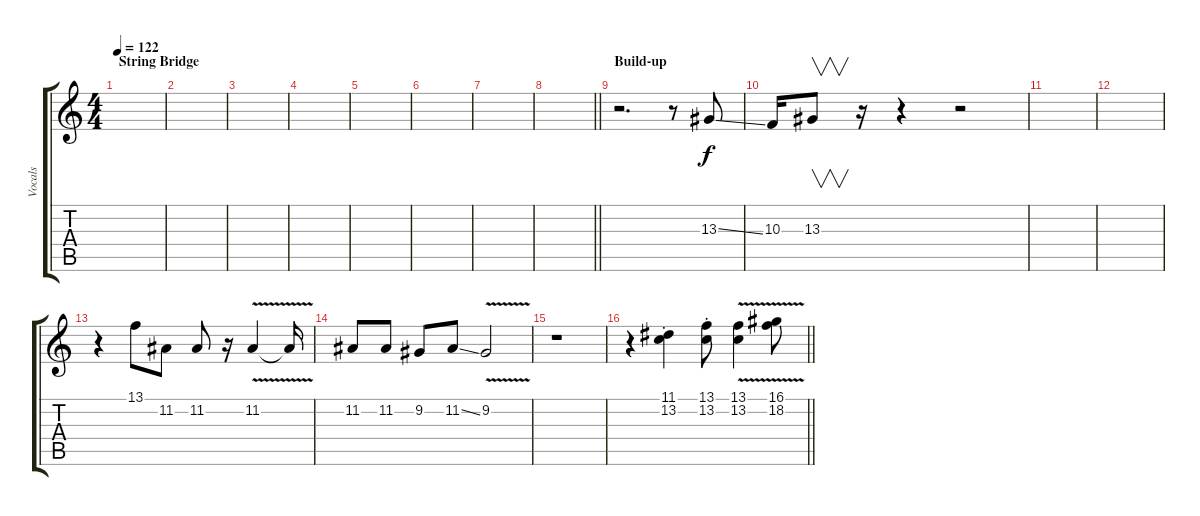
\track ("Vocals" "Vocals") {instrument lead8bassandlead}
\staff {score tabs}
\tuning (E4 B3 G3 D3 A2 E2) {hide}
\ts (4 4)
\section ("" "String Bridge")
\tempo 122
\clef g2
\ks c
|
|
|
|
|
|
|
\barLineRight lightlight
|
\section ("" "Build-up")
r.2{d} r.8 13.3{ss}.8 |
10.3.16 13.3.8{v} r.16 r.4 r.2 |
|
|
r.4 13.1.8 11.2.8 11.2.8 r.16 11.2{v}.4 11.2{t}.16 |
11.2.8 11.2.8 9.2.8 11.2{ss}.8 9.2{v}.2 |
r.1 |
\barLineRight lightlight
r.4 (11.1{st} 13.2{st}).4 (13.1{st} 13.2{st}).8 (13.1{v} 13.2).4 (16.1{v} 18.2{v}).8
